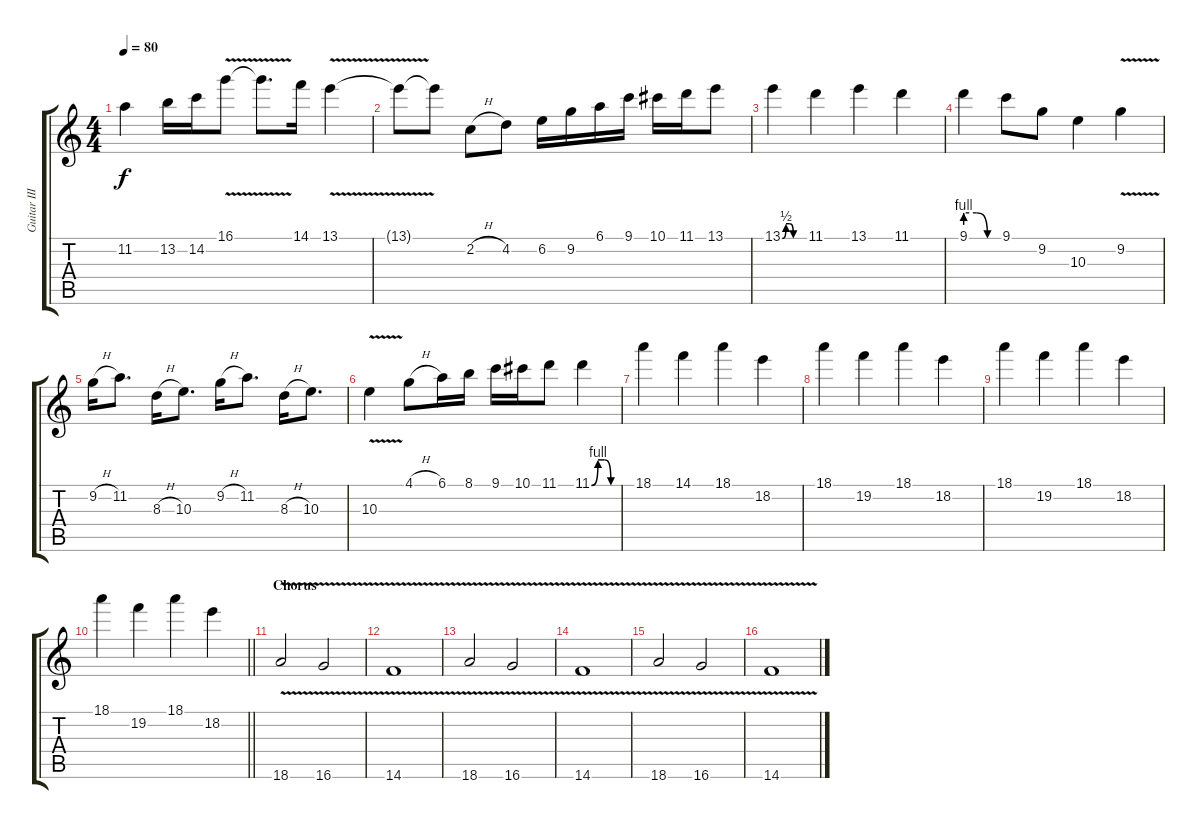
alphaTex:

\track ("Guitar III (Ron \"Bumblefoot\" Thal)" "Guitar III") {instrument overdrivenguitar}
\staff {score tabs}
\tuning (Eb4 Bb3 Gb3 Db3 Ab2 Eb2) {hide}
\ts (4 4)
\tempo 80
\clef g2
\ks c
11.2{t}.4{dy f} 13.2.16 14.2.16 16.1{v}.8 16.1{t}.8{d} 14.1.16 13.1{v}.4 |
13.1{t}.8 13.1{t}.8 2.2{h}.8 4.2.8 6.2.16 9.2.16 6.1.16 9.1.16 10.1.16 11.1.16 13.1.8 |
13.1{be (custom 0 0 10 2 20 2 30 0 60 0)}.4 11.1.4 13.1.4 11.1.4 |
9.1{be (custom 0 4 20 4 40 0 60 0)}.4 9.1.8 9.2.8 10.3.4 9.2{v}.4 |
9.2{h}.16 11.2.8{d} 8.3{h}.16 10.3.8{d} 9.2{h}.16 11.2.8{d} 8.3{h}.16 10.3.8{d} |
10.3{v}.4 4.1{h}.8 6.1.16 8.1.16 9.1.16 10.1.16 11.1.8 11.1{be (custom 0 0 15 4 30 4 45 0 60 0)}.4 |
18.1.4 14.1.4 18.1.4 18.2.4 |
18.1.4 19.2.4 18.1.4 18.2.4 |
18.1.4 19.2.4 18.1.4 18.2.4 |
\barLineRight lightlight
18.1.4 19.2.4 18.1.4 18.2.4 |
\section ("" "Chorus")
18.6{v}.2{volume 12 balance 13} 16.6{v}.2 |
14.6{v}.1 |
18.6{v}.2 16.6{v}.2 |
14.6{v}.1 |
18.6{v}.2 16.6{v}.2 |
14.6{v}.1
